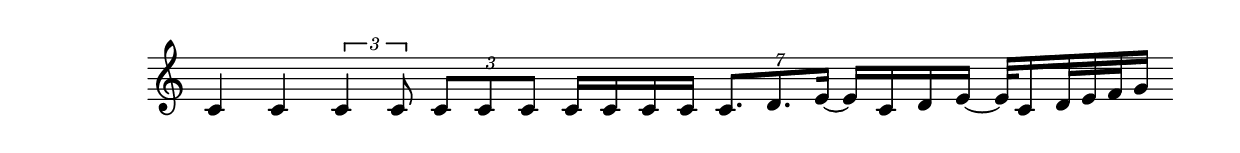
#(ly:set-option 'midi-extension "mid")
\version "2.12.3"
\include "english.ly"
\header{ 
title = ""
composer = ""
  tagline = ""  % removed 
}
%{
 S S- S-S SSS SSSS S--R--G -SRG  -S-RGmP- 
 %}
  
melody = {
\once \override Staff.TimeSignature #'stencil = ##f
\clef treble
\key c \major
\autoBeamOn  
\cadenzaOn
 c'4 c'4  \times2/3 { c'4  c'8 } \times2/3 { c'8[ c'8 c'8] } c'16[ c'16 c'16 c'16] \times4/7 { c'8.[   d'8.   e'16]~ } e'16[ c'16 d'16 e'16]~ e'32[ c'16  d'32 e'32 f'32 g'16]  \break

}

text = \lyricmode {
  
}

\score{

<<
  \new Voice = "one" {
    \melody
  }
  \new Lyrics \lyricsto "one" \text
>>
\layout {
  \context {
       \Score
    \remove "Bar_number_engraver"
  } 
  }
\midi { 
  \context {
    \Score
    tempoWholesPerMinute = #(ly:make-moment 200 4)
   }
 }
}
